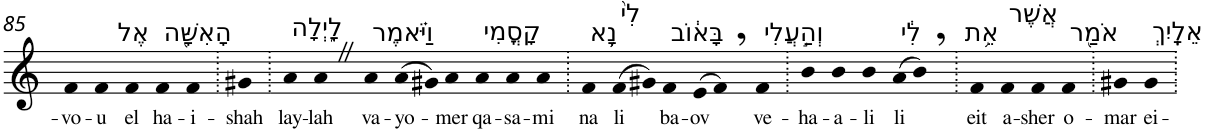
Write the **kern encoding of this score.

**kern	**text
*part1	*part1
*staff1	*staff1
*I"Piano	*
*I'Pno	*
!!LO:PB:g=z
*clefG2	*
*k[]	*
=85	=85
!	!LO:LY:b
4f	-vo-
!	!LO:LY:b
4f	-u
!LO:TX:a:t=אֶל	!
!	!LO:LY:b
4f	el
!LO:TX:a:t=הָאִשָּׁ֖ה	!
!	!LO:LY:b
4f	ha-
!	!LO:LY:b
4f	-i-
=86.	=86.
!	!LO:LY:b
4g#X	-shah
=87.	=87.
!LO:TX:a:t=לָ֑יְלָה	!
!	!LO:LY:b
4a	lay-
!	!LO:LY:b
4aZ	-lah
!LO:TX:a:t=וַיֹּ֗אמֶר	!
!	!LO:LY:b
4a	va-
!	!LO:LY:b
(>8a	-yo-
8g#X)	.
!	!LO:LY:b
4a	-mer
!LO:TX:a:t=קָסֳמִי	!
!	!LO:LY:b
4a	qa-
!	!LO:LY:b
4a	-sa-
!	!LO:LY:b
4a	-mi
=88.	=88.
!LO:TX:a:t=נָ֥א	!
!	!LO:LY:b
4f	na
!LO:TX:a:t=לִי֙	!
!	!LO:LY:b
(>8f	li
8g#X)	.
!LO:TX:a:t=בָּא֔וֹב	!
!	!LO:LY:b
4f	ba-
!	!LO:LY:b
(>8e	-ov
8f,)	.
!LO:TX:a:t=וְהַ֣עֲלִי	!
!	!LO:LY:b
4f	ve-
=89.	=89.
!	!LO:LY:b
4b	-ha-
!	!LO:LY:b
4b	-a-
!	!LO:LY:b
4b	-li
!LO:TX:a:t=לִ֔י	!
!	!LO:LY:b
(>8a	li
8b,)	.
=90.	=90.
!LO:TX:a:t=אֵ֥ת	!
!	!LO:LY:b
4f	eit
!LO:TX:a:t=אֲשֶׁר	!
!	!LO:LY:b
4f	a-
!	!LO:LY:b
4f	-sher
!LO:TX:a:t=אֹמַ֖ר	!
!	!LO:LY:b
4f	o-
=91.	=91.
!	!LO:LY:b
4g#X	-mar
!LO:TX:a:t=אֵלָֽיִךְ	!
!	!LO:LY:b
4g#	ei-
=.	=.
*-	*-
